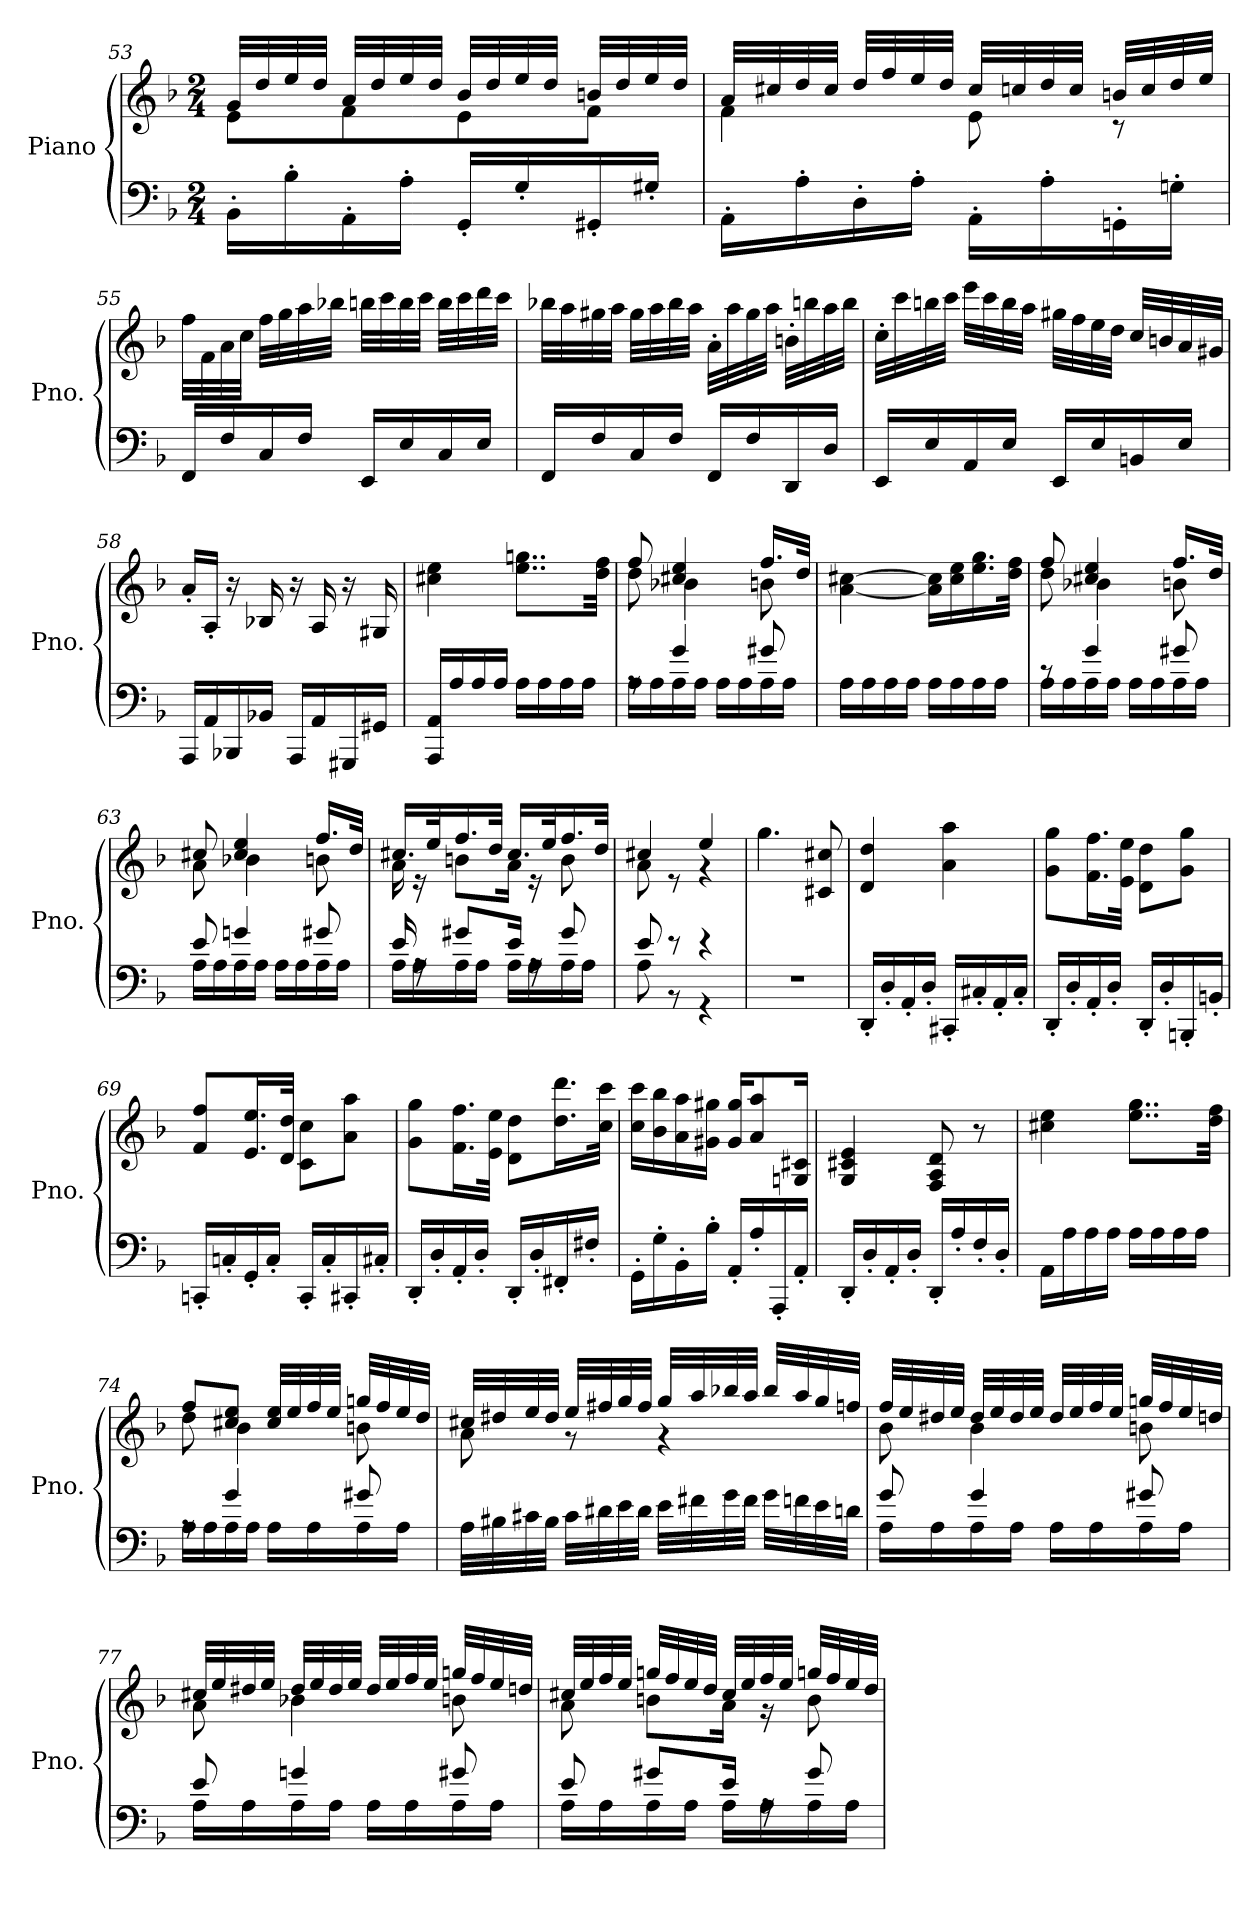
**kern	**kern
*part1	*part1
*staff2	*staff1
*I"Piano	*
*I'Pno.	*
*clefF4	*clefG2
*k[b-]	*k[b-]
*M2/4	*M2/4
=53	=53
*	*^
16BB-'\LL	32g/LLL	8e\L
.	32dd/	.
16B-'\	32ee/	.
.	32dd/JJJ	.
16AA'\	32a/LLL	8f\
.	32dd/	.
16A'\JJ	32ee/	.
.	32dd/JJJ	.
16GG'/LL	32b-/LLL	8e\
.	32dd/	.
16G'/	32ee/	.
.	32dd/JJJ	.
16GG#X'/	32bn/LLL	8f\J
.	32dd/	.
16G#X'/JJ	32ee/	.
.	32dd/JJJ	.
!!LO:LB:g=z	!!
=54	=54	=54
16AA'\LL	32a/LLL	4f\
.	32cc#X/	.
16A'\	32dd/	.
.	32cc#/JJJ	.
16D'\	32dd/LLL	.
.	32ff/	.
16A'\JJ	32ee/	.
.	32dd/JJJ	.
16AA'\LL	32cc#/LLL	8e\
.	32ccn/	.
16A'\	32dd/	.
.	32cc/JJJ	.
16GGn'\	32bn/LLL	8r
.	32cc/	.
16Gn'\JJ	32dd/	.
.	32ee/JJJ	.
*	*v	*v
=55	=55
16FF/LL	32ff\LLL
.	32f\
16F/	32a\
.	32cc\JJJ
16C/	32ff\LLL
.	32gg\
16F/JJ	32aa\
.	32bb-X\JJJ
16EE/LL	32bbn\LLL
.	32ccc\
16E/	32bb\
.	32ccc\JJJ
16C/	32bb\LLL
.	32ccc\
16E/JJ	32ddd\
.	32ccc\JJJ
!!LO:PB:g=z
=56	=56
16FF/LL	32bb-X\LLL
.	32aa\
16F/	32gg#X\
.	32aa\JJJ
16C/	32gg#\LLL
.	32aa\
16F/JJ	32bb-\
.	32aa\JJJ
16FF/LL	32a'\LLL
.	32aa\
16F/	32gg#\
.	32aa\JJJ
16DD/	32bn'\LLL
.	32bbn\
16D/JJ	32aa\
.	32bb\JJJ
=57	=57
16EE/LL	32cc'\LLL
.	32ccc\
16E/	32bbn\
.	32ccc\JJJ
16AA/	32eee\LLL
.	32ccc\
16E/JJ	32bb\
.	32aa\JJJ
16EE/LL	32gg#X\LLL
.	32ff\
16E/	32ee\
.	32dd\JJJ
16BBn/	32cc/LLL
.	32bn/
16E/JJ	32a/
.	32g#X/JJJ
!!LO:LB:g=z
=58	=58
16AAA/LL	16a'/LL
16AA/	16A'/JJ
16BBB-X/	16r
16BB-X/JJ	16B-X/
16AAA/LL	16r
16AA/	16A/
16GGG#X/	16r
16GG#X/JJ	16G#X/
=59	=59
16AAA/ 16AA/LL	4cc#X\ 4ee\
16A/	.
16A/	.
16A/JJ	.
16A\LL	8..ee\ 8..ggn\L
16A\	.
16A\	.
16A\JJ	.
.	32dd\ 32ff\Jkk
=60	=60
*^	*^
8rA	16A\LL	8ff/	8dd\
.	16A\	.	.
4g/	16A\	4cc#X/ 4ee/	4b-X\
.	16A\JJ	.	.
.	16A\LL	.	.
.	16A\	.	.
8g#X/	16A\	16.ff/LL	8bn\
.	16A\JJ	.	.
.	.	32dd/JJk	.
*v	*v	*	*
*	*v	*v
=61	=61
16A\LL	[4a\ [4cc#X\
16A\	.
16A\	.
16A\JJ	.
16A\LL	16a\] 16cc#\]LL
16A\	16cc#\ 16ee\
16A\	16.ee\ 16.gg\
16A\JJ	.
.	32dd\ 32ff\JJk
!!LO:LB:g=z
=62	=62
*^	*^
8rc	16A\LL	8ff/	8dd\
.	16A\	.	.
4g/	16A\	4cc#X/ 4ee/	4b-X\
.	16A\JJ	.	.
.	16A\LL	.	.
.	16A\	.	.
8g#X/	16A\	16.ff/LL	8bn\
.	16A\JJ	.	.
.	.	32dd/JJk	.
=63	=63	=63	=63
8e/	16A\LL	8cc#X/	8a\
.	16A\	.	.
4gn/	16A\	4cc#/ 4ee/	4b-X\
.	16A\JJ	.	.
.	16A\LL	.	.
.	16A\	.	.
8g#X/	16A\	16.ff/LL	8bn\
.	16A\JJ	.	.
.	.	32dd/JJk	.
=64	=64	=64	=64
16e/	16A\LL	16.cc#X/LL	16a\
16rA	16A\	.	16r
.	.	32ee/K	.
8g#X/L	16A\	16.ff/	8bn\L
.	16A\JJ	.	.
.	.	32dd/JJk	.
16e/Jk	16A\LL	16.cc#/LL	16a\Jk
16rA	16A\	.	16r
.	.	32ee/K	.
8g#/	16A\	16.ff/	8b\
.	16A\JJ	.	.
.	.	32dd/JJk	.
=65	=65	=65	=65
8e/	8A\	4cc#X/	8a\
8r	8r	.	8r
4r	4r	4ee/	4r
*v	*v	*	*
*	*v	*v
!!LO:LB:g=z
=66	=66
2r	4.gg\
.	8c#X/ 8cc#X/
=67	=67
16DD'/LL	4d/ 4dd/
16D'/	.
16AA'/	.
16D'/JJ	.
16CC#X'/LL	4a\ 4aa\
16C#X'/	.
16AA'/	.
16C#'/JJ	.
=68	=68
16DD'/LL	8g\ 8gg\L
16D'/	.
16AA'/	16.f\ 16.ff\L
16D'/JJ	.
.	32e\ 32ee\JJk
16DD'/LL	8d\ 8dd\L
16D'/	.
16BBBn'/	8g\ 8gg\J
16BBn'/JJ	.
=69	=69
16CCn'/LL	8f/ 8ff/L
16Cn'/	.
16GG'/	16.e/ 16.ee/L
16C'/JJ	.
.	32d/ 32dd/JJk
16CC'/LL	8c\ 8cc\L
16C'/	.
16CC#X'/	8a\ 8aa\J
16C#X'/JJ	.
!!LO:LB:g=z
=70	=70
16DD'/LL	8g\ 8gg\L
16D'/	.
16AA'/	16.f\ 16.ff\L
16D'/JJ	.
.	32e\ 32ee\JJk
16DD'/LL	8d\ 8dd\L
16D'/	.
16FF#X'/	16.dd\ 16.ddd\L
16F#X'/JJ	.
.	32cc\ 32ccc\JJk
=71	=71
16GG'\LL	16cc\ 16ccc\LL
16G'\	16b-\ 16bb-\
16BB-'\	16a\ 16aa\
16B-'\JJ	16g#X\ 16gg#X\JJ
16AA'/LL	16g#/ 16gg#/KL
16A'/	8a/ 8aa/
16AAA'/	.
16AA'/JJ	16Gn/ 16c#X/Jk
=72	=72
16DD'/LL	4G/ 4c#X/ 4e/
16D'/	.
16AA'/	.
16D'/JJ	.
16DD'/LL	8F/ 8A/ 8d/
16A'/	.
16F'/	8r
16D'/JJ	.
=73	=73
16AA\LL	4cc#X\ 4ee\
16A\	.
16A\	.
16A\JJ	.
16A\LL	8..ee\ 8..gg\L
16A\	.
16A\	.
16A\JJ	.
.	32dd\ 32ff\Jkk
!!LO:LB:g=z
=74	=74
*^	*^
8rA	16A\LL	8ff/L	8dd\
.	16A\	.	.
4g/	16A\	8cc#X/ 8ee/J	4b-\
.	16A\JJ	.	.
.	16A\LL	32cc#/ 32ee/LLL	.
.	.	32ee/	.
.	16A\	32ff/	.
.	.	32ee/JJJ	.
8g#X/	16A\	32ggn/LLL	8bn\
.	.	32ff/	.
.	16A\JJ	32ee/	.
.	.	32dd/JJJ	.
*v	*v	*	*
=75	=75	=75
32A\LLL	32cc#X/LLL	8a\
32B#X\	32dd#X/	.
32c#X\	32ee/	.
32B#\JJJ	32dd#/JJJ	.
32c#\LLL	32ee/LLL	8r
32d#X\	32ff#X/	.
32e\	32gg/	.
32d#\JJJ	32ff#/JJJ	.
32e\LLL	32gg/LLL	4r
32f#X\	32aa/	.
32g\	32bb-X/	.
32f#\JJJ	32aa/JJJ	.
32g\LLL	32bb-/LLL	.
32fn\	32aa/	.
32e\	32gg/	.
32dn\JJJ	32ffn/JJJ	.
!!LO:PB:g=z	!!
=76	=76	=76
*^	*	*
8g/	16A\LL	32ff/LLL	8b-\
.	.	32ee/	.
.	16A\	32dd#X/	.
.	.	32ee/JJJ	.
4g/	16A\	32dd#/LLL	4b-\
.	.	32ee/	.
.	16A\JJ	32dd#/	.
.	.	32ee/JJJ	.
.	16A\LL	32dd#/LLL	.
.	.	32ee/	.
.	16A\	32ff/	.
.	.	32ee/JJJ	.
8g#X/	16A\	32ggn/LLL	8bn\
.	.	32ff/	.
.	16A\JJ	32ee/	.
.	.	32ddn/JJJ	.
=77	=77	=77	=77
8e/	16A\LL	32cc#X/LLL	8a\
.	.	32ee/	.
.	16A\	32dd#X/	.
.	.	32ee/JJJ	.
4gn/	16A\	32dd#/LLL	4b-X\
.	.	32ee/	.
.	16A\JJ	32dd#/	.
.	.	32ee/JJJ	.
.	16A\LL	32dd#/LLL	.
.	.	32ee/	.
.	16A\	32ff/	.
.	.	32ee/JJJ	.
8g#X/	16A\	32ggn/LLL	8bn\
.	.	32ff/	.
.	16A\JJ	32ee/	.
.	.	32ddn/JJJ	.
!!LO:LB:g=z	!!
=78	=78	=78	=78
8e/	16A\LL	32cc#X/LLL	8a\
.	.	32ee/	.
.	16A\	32ff/	.
.	.	32ee/JJJ	.
8g#X/L	16A\	32ggn/LLL	8bn\L
.	.	32ff/	.
.	16A\JJ	32ee/	.
.	.	32dd/JJJ	.
16e/Jk	16A\LL	32cc#/LLL	16a\Jk
.	.	32ee/	.
16rA	16A\	32ff/	16r
.	.	32ee/JJJ	.
8g#/	16A\	32ggn/LLL	8b\
.	.	32ff/	.
.	16A\JJ	32ee/	.
.	.	32dd/JJJ	.
*v	*v	*	*
*	*v	*v
=	=
*-	*-
